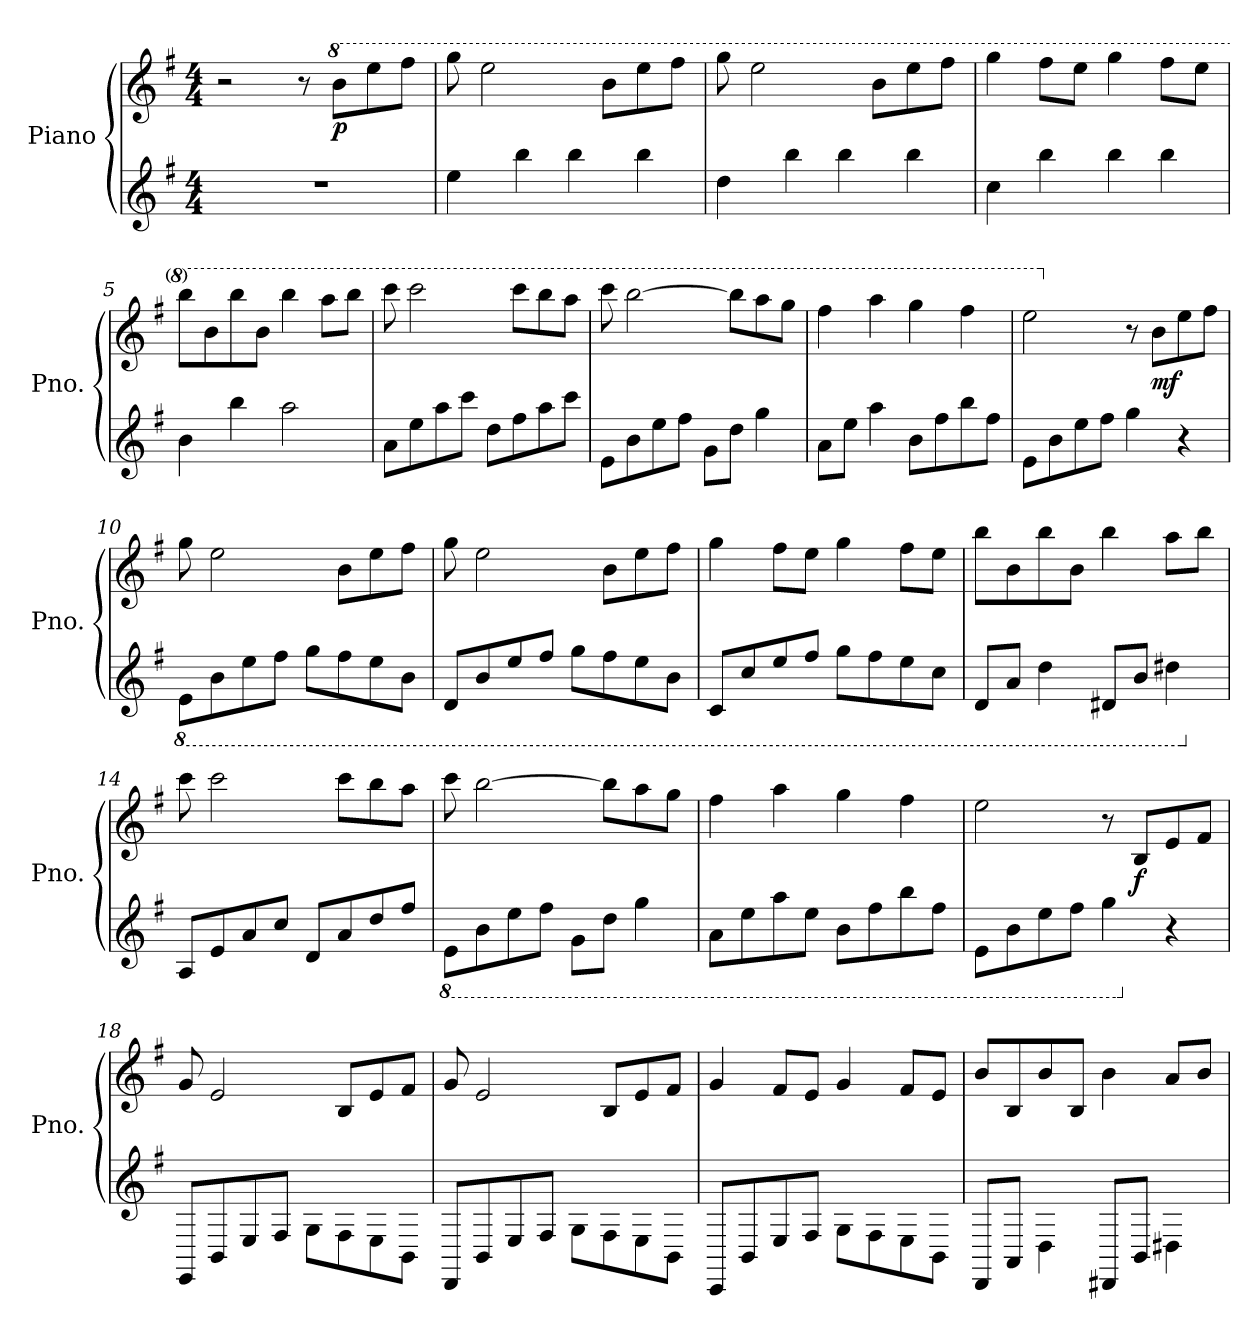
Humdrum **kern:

**kern	**kern	**dynam
*part1	*part1	*part1
*staff2	*staff1	*staff1/2
*I"Piano	*	*
*I'Pno.	*	*
*clefG2	*clefG2	*
*k[f#]	*k[f#]	*
*M4/4	*M4/4	*
*MM65	*MM65	*
=1	=1	=1
1r	2r	.
.	8r	.
*	*8va	*
!	!	!LO:DY:b
.	8bb\L	p
.	8eee\	.
.	8fff#\J	.
=2	=2	=2
4ee\	8ggg\	.
.	2eee\	.
4bb\	.	.
4bb\	.	.
.	8bb\L	.
4bb\	8eee\	.
.	8fff#\J	.
=3	=3	=3
4dd\	8ggg\	.
.	2eee\	.
4bb\	.	.
4bb\	.	.
.	8bb\L	.
4bb\	8eee\	.
.	8fff#\J	.
=4	=4	=4
4cc\	4ggg\	.
4bb\	8fff#\L	.
.	8eee\J	.
4bb\	4ggg\	.
4bb\	8fff#\L	.
.	8eee\J	.
=5	=5	=5
4b\	8bbb\L	.
.	8bb\	.
4bb\	8bbb\	.
.	8bb\J	.
2aa\	4bbb\	.
.	8aaa\L	.
.	8bbb\J	.
!!LO:LB:g=z
=6	=6	=6
8a\L	8cccc\	.
8ee\	2cccc\	.
8aa\	.	.
8ccc\J	.	.
8dd\L	.	.
8ff#\	8cccc\L	.
8aa\	8bbb\	.
8ccc\J	8aaa\J	.
=7	=7	=7
8e\L	8cccc\	.
8b\	[2bbb\	.
8ee\	.	.
8ff#\J	.	.
8g\L	.	.
8dd\J	8bbb\L]	.
4gg\	8aaa\	.
.	8ggg\J	.
=8	=8	=8
8a\L	4fff#\	.
8ee\J	.	.
4aa\	4aaa\	.
8b\L	4ggg\	.
8ff#\	.	.
8bb\	4fff#\	.
8ff#\J	.	.
=9	=9	=9
8e\L	2eee\	.
8b\	.	.
8ee\	.	.
8ff#\J	.	.
*	*X8va	*
4gg\	8r	.
!	!	!LO:DY:b
.	8b\L	mf
4r	8ee\	.
.	8ff#\J	.
!!LO:LB:g=z
=10	=10	=10
*8ba	*	*
8E\L	8gg\	.
8B\	2ee\	.
8e\	.	.
8f#\J	.	.
8g\L	.	.
8f#\	8b\L	.
8e\	8ee\	.
8B\J	8ff#\J	.
=11	=11	=11
8D/L	8gg\	.
8B/	2ee\	.
8e/	.	.
8f#/J	.	.
8g\L	.	.
8f#\	8b\L	.
8e\	8ee\	.
8B\J	8ff#\J	.
=12	=12	=12
8C/L	4gg\	.
8c/	.	.
8e/	8ff#\L	.
8f#/J	8ee\J	.
8g\L	4gg\	.
8f#\	.	.
8e\	8ff#\L	.
8c\J	8ee\J	.
=13	=13	=13
8D/L	8bb\L	.
8A/J	8b\	.
4d\	8bb\	.
.	8b\J	.
8D#X/L	4bb\	.
8B/J	.	.
4d#X\	8aa\L	.
.	8bb\J	.
!!LO:LB:g=z
=14	=14	=14
*X8ba	*	*
8A/L	8ccc\	.
8e/	2ccc\	.
8a/	.	.
8cc/J	.	.
8d/L	.	.
8a/	8ccc\L	.
8dd/	8bb\	.
8ff#/J	8aa\J	.
=15	=15	=15
*8ba	*	*
8E\L	8ccc\	.
8B\	[2bb\	.
8e\	.	.
8f#\J	.	.
8G\L	.	.
8d\J	8bb\L]	.
4g\	8aa\	.
.	8gg\J	.
=16	=16	=16
8A\L	4ff#\	.
8e\	.	.
8a\	4aa\	.
8e\J	.	.
8B\L	4gg\	.
8f#\	.	.
8b\	4ff#\	.
8f#\J	.	.
=17	=17	=17
8E\L	2ee\	.
8B\	.	.
8e\	.	.
8f#\J	.	.
4g\	8r	.
!	!	!LO:DY:b
.	8B/L	f
*X8ba	*	*
4r	8e/	.
.	8f#/J	.
!!LO:LB:g=z
=18	=18	=18
8EE/L	8g/	.
8BB/	2e/	.
8E/	.	.
8F#/J	.	.
8G\L	.	.
8F#\	8B/L	.
8E\	8e/	.
8BB\J	8f#/J	.
=19	=19	=19
8DD/L	8g/	.
8BB/	2e/	.
8E/	.	.
8F#/J	.	.
8G\L	.	.
8F#\	8B/L	.
8E\	8e/	.
8BB\J	8f#/J	.
=20	=20	=20
8CC/L	4g/	.
8BB/	.	.
8E/	8f#/L	.
8F#/J	8e/J	.
8G\L	4g/	.
8F#\	.	.
8E\	8f#/L	.
8BB\J	8e/J	.
=21	=21	=21
8DD/L	8b/L	.
8AA/J	8B/	.
4D\	8b/	.
.	8B/J	.
8DD#X/L	4b\	.
8BB/J	.	.
4D#X\	8a/L	.
.	8b/J	.
=	=	=
*-	*-	*-
